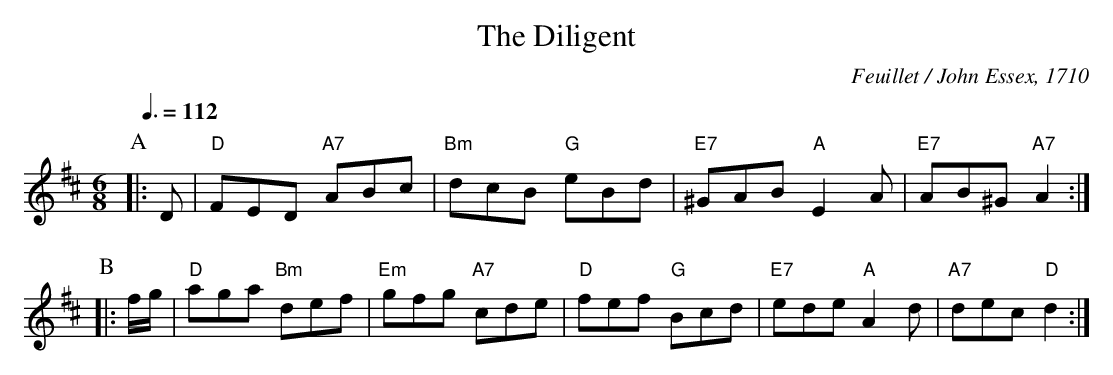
X:1
T:The Diligent
C:Feuillet / John Essex, 1710
L:1/8
M:6/8
Q:3/8=112
K:D
P:A
|:D | "D"FED "A7"ABc | "Bm"dcB "G"eBd | "E7"^GAB "A"E2A | "E7"AB^G "A7"A2 :|
P:B
|: f/g/ | "D"aga "Bm"def | "Em"gfg "A7"cde | "D"fef "G"Bcd | "E7"ede "A"A2d | "A7"dec "D"d2 :|
